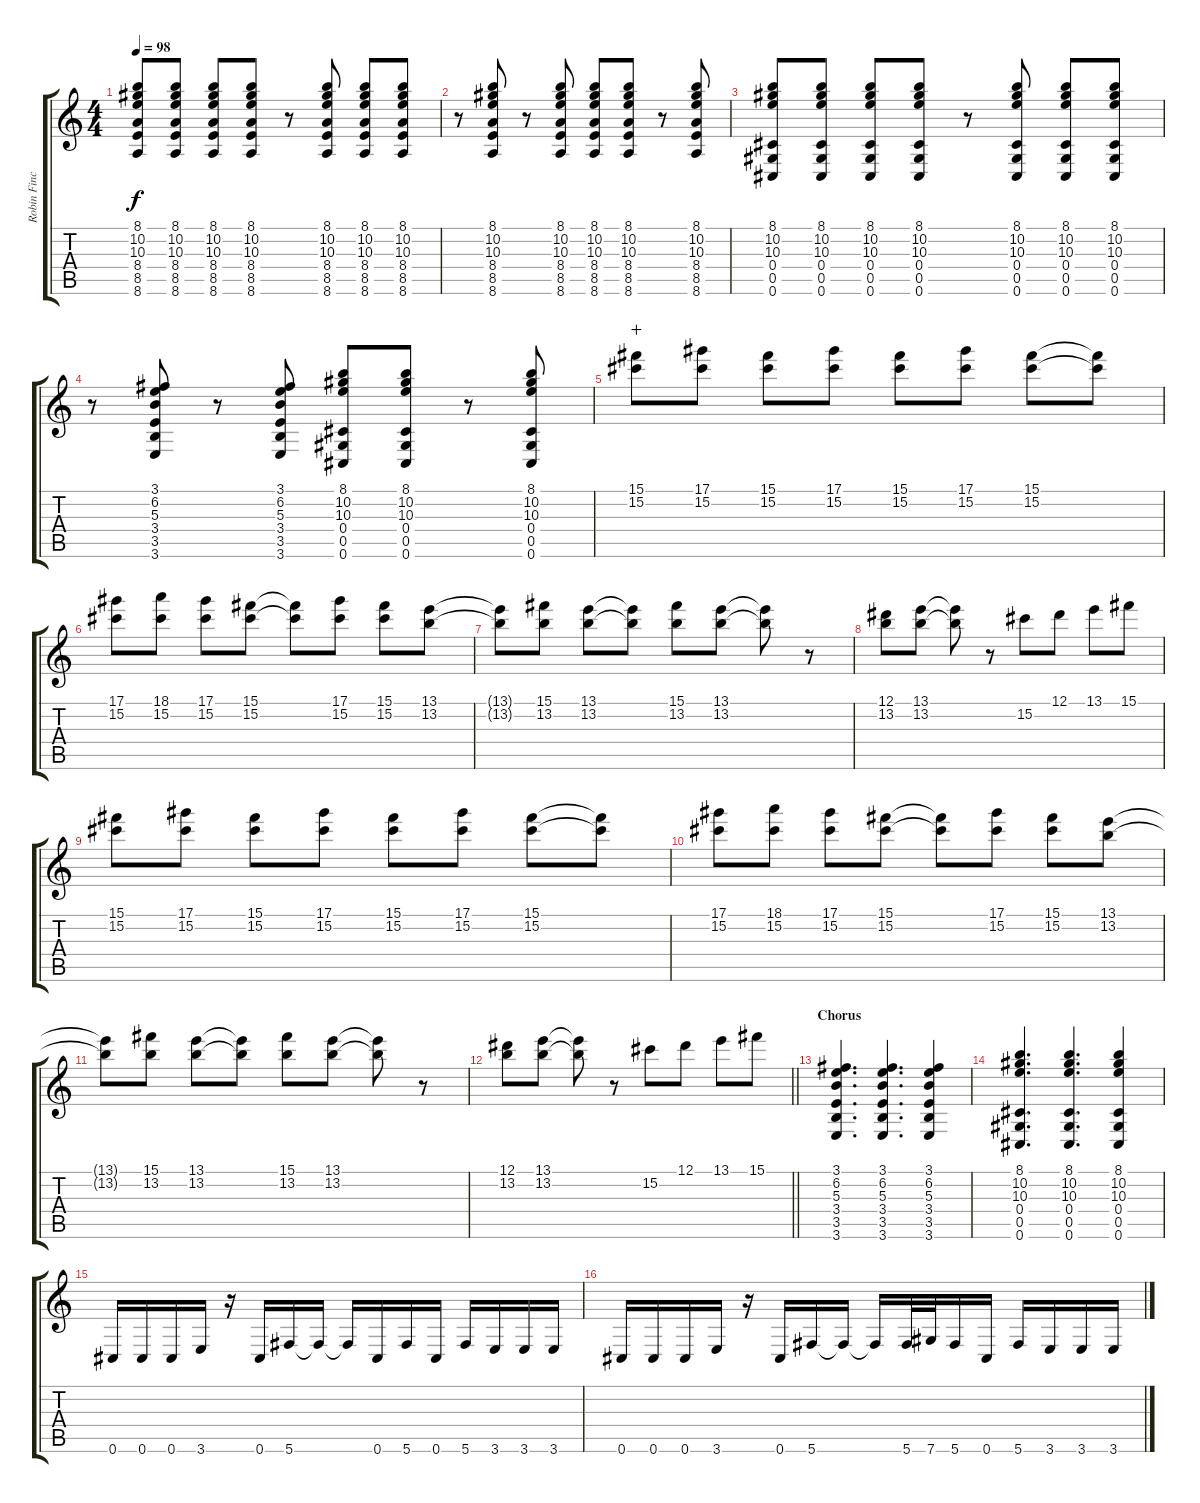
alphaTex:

\track ("Robin Finck" "Robin Finc") {instrument distortionguitar}
\staff {score tabs}
\tuning (Eb4 Bb3 Gb3 Db3 Ab2 Db2) {hide}
\ts (4 4)
\tempo 98
\clef g2
\ks c
(8.1 10.2 10.3 8.4 8.5 8.6).8{dy f} (8.1 10.2 10.3 8.4 8.5 8.6).8 (8.1 10.2 10.3 8.4 8.5 8.6).8 (8.1 10.2 10.3 8.4 8.5 8.6).8 r.8 (8.1 10.2 10.3 8.4 8.5 8.6).8 (8.1 10.2 10.3 8.4 8.5 8.6).8 (8.1 10.2 10.3 8.4 8.5 8.6).8 |
r.8 (8.1 10.2 10.3 8.4 8.5 8.6).8 r.8 (8.1 10.2 10.3 8.4 8.5 8.6).8 (8.1 10.2 10.3 8.4 8.5 8.6).8 (8.1 10.2 10.3 8.4 8.5 8.6).8 r.8 (8.1 10.2 10.3 8.4 8.5 8.6).8 |
(8.1 10.2 10.3 0.4 0.5 0.6).8 (8.1 10.2 10.3 0.4 0.5 0.6).8 (8.1 10.2 10.3 0.4 0.5 0.6).8 (8.1 10.2 10.3 0.4 0.5 0.6).8 r.8 (8.1 10.2 10.3 0.4 0.5 0.6).8 (8.1 10.2 10.3 0.4 0.5 0.6).8 (8.1 10.2 10.3 0.4 0.5 0.6).8 |
r.8 (3.1 6.2 5.3 3.4 3.5 3.6).8 r.8 (3.1 6.2 5.3 3.4 3.5 3.6).8 (8.1 10.2 10.3 0.4 0.5 0.6).8 (8.1 10.2 10.3 0.4 0.5 0.6).8 r.8 (8.1 10.2 10.3 0.4 0.5 0.6).8 |
(15.1 15.2).8{wahc} (17.1 15.2).8 (15.1 15.2).8 (17.1 15.2).8 (15.1 15.2).8 (17.1 15.2).8 (15.1 15.2).8 (15.1{t} 15.2{t}).8 |
(17.1 15.2).8 (18.1 15.2).8 (17.1 15.2).8 (15.1 15.2).8 (15.1{t} 15.2{t}).8 (17.1 15.2).8 (15.1 15.2).8 (13.1 13.2).8 |
(13.1{t} 13.2{t}).8 (15.1 13.2).8 (13.1 13.2).8 (13.1{t} 13.2{t}).8 (15.1 13.2).8 (13.1 13.2).8 (13.1{t} 13.2{t}).8 r.8 |
(12.1 13.2).8 (13.1 13.2).8 (13.1{t} 13.2{t}).8 r.8 15.2.8 12.1.8 13.1.8 15.1.8 |
(15.1 15.2).8 (17.1 15.2).8 (15.1 15.2).8 (17.1 15.2).8 (15.1 15.2).8 (17.1 15.2).8 (15.1 15.2).8 (15.1{t} 15.2{t}).8 |
(17.1 15.2).8 (18.1 15.2).8 (17.1 15.2).8 (15.1 15.2).8 (15.1{t} 15.2{t}).8 (17.1 15.2).8 (15.1 15.2).8 (13.1 13.2).8 |
(13.1{t} 13.2{t}).8 (15.1 13.2).8 (13.1 13.2).8 (13.1{t} 13.2{t}).8 (15.1 13.2).8 (13.1 13.2).8 (13.1{t} 13.2{t}).8 r.8 |
\barLineRight lightlight
(12.1 13.2).8 (13.1 13.2).8 (13.1{t} 13.2{t}).8 r.8 15.2.8 12.1.8 13.1.8 15.1.8 |
\section ("" "Chorus")
(3.1 6.2 5.3 3.4 3.5 3.6).4{d} (3.1 6.2 5.3 3.4 3.5 3.6).4{d} (3.1 6.2 5.3 3.4 3.5 3.6).4 |
(8.1 10.2 10.3 0.4 0.5 0.6).4{d} (8.1 10.2 10.3 0.4 0.5 0.6).4{d} (8.1 10.2 10.3 0.4 0.5 0.6).4 |
0.6.16 0.6.16 0.6.16 3.6.16 r.16 0.6.16 5.6.16 5.6{t}.16 5.6{t}.16 0.6.16 5.6.16 0.6.16 5.6.16 3.6.16 3.6.16 3.6.16 |
0.6.16 0.6.16 0.6.16 3.6.16 r.16 0.6.16 5.6.16 5.6{t}.16 5.6{t}.16 5.6.32 7.6.32 5.6.16 0.6.16 5.6.16 3.6.16 3.6.16 3.6.16
